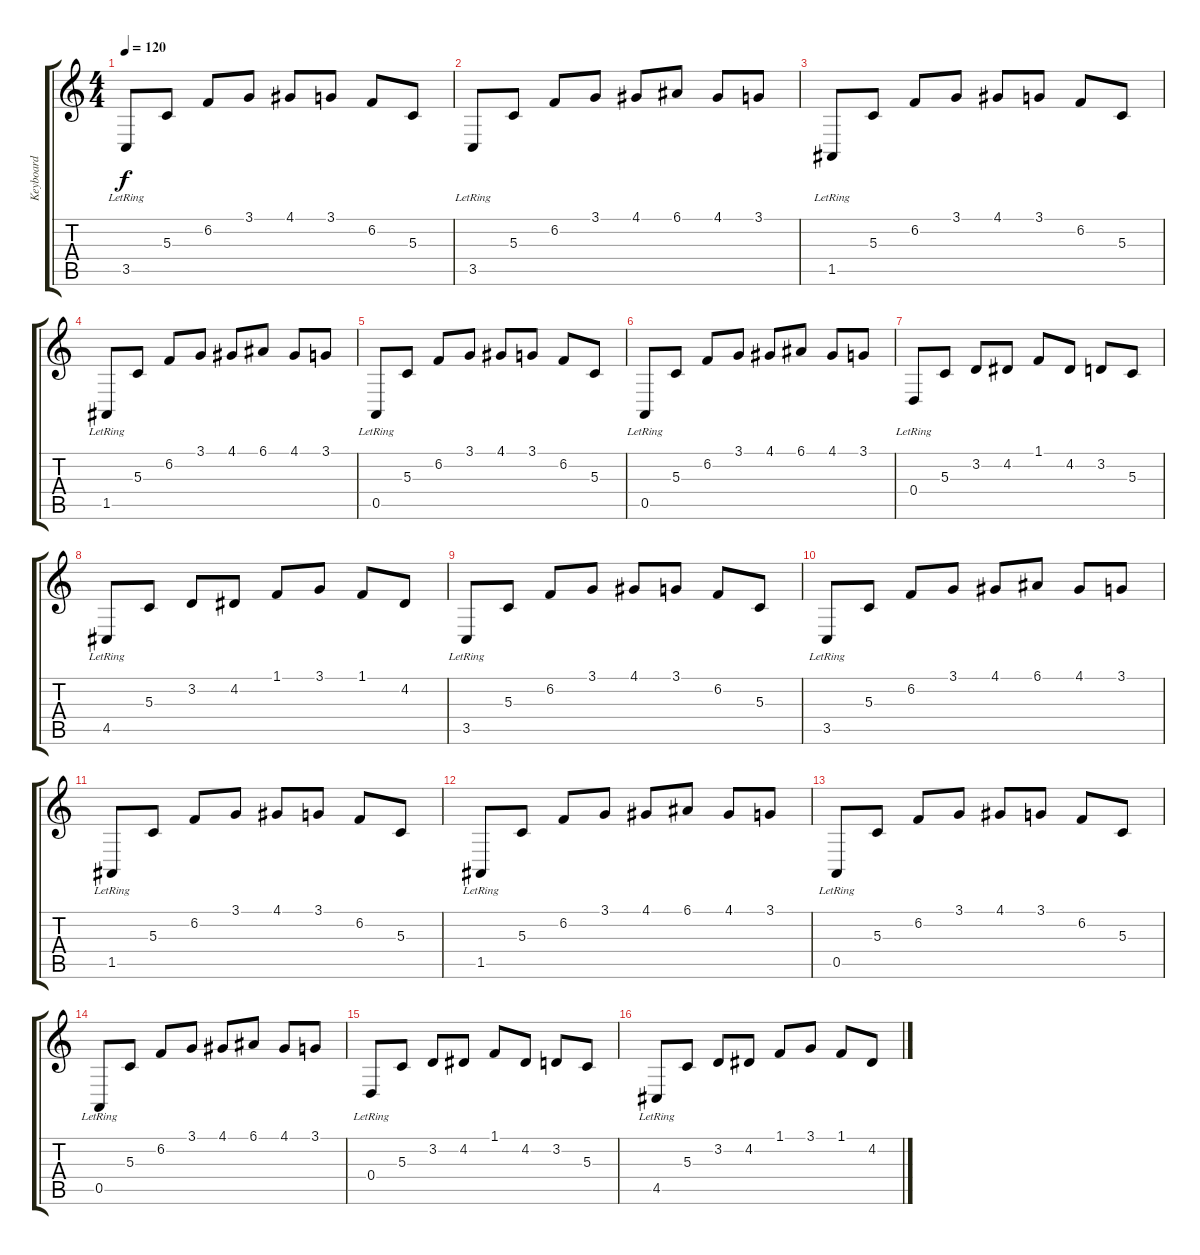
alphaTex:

\track ("Keyboard" "Keyboard") {instrument pad4choir}
\staff {score tabs}
\tuning (E4 B3 G3 D3 A2 E2) {hide}
\ts (4 4)
\tempo 120
\clef g2
\ks c
3.5{lr}.8{dy f} 5.3.8 6.2.8 3.1.8 4.1.8 3.1.8 6.2.8 5.3.8 |
3.5{lr}.8 5.3.8 6.2.8 3.1.8 4.1.8 6.1.8 4.1.8 3.1.8 |
1.5{lr}.8 5.3.8 6.2.8 3.1.8 4.1.8 3.1.8 6.2.8 5.3.8 |
1.5{lr}.8 5.3.8 6.2.8 3.1.8 4.1.8 6.1.8 4.1.8 3.1.8 |
0.5{lr}.8 5.3.8 6.2.8 3.1.8 4.1.8 3.1.8 6.2.8 5.3.8 |
0.5{lr}.8 5.3.8 6.2.8 3.1.8 4.1.8 6.1.8 4.1.8 3.1.8 |
0.4{lr}.8 5.3.8 3.2.8 4.2.8 1.1.8 4.2.8 3.2.8 5.3.8 |
4.5{lr}.8 5.3.8 3.2.8 4.2.8 1.1.8 3.1.8 1.1.8 4.2.8 |
3.5{lr}.8 5.3.8 6.2.8 3.1.8 4.1.8 3.1.8 6.2.8 5.3.8 |
3.5{lr}.8 5.3.8 6.2.8 3.1.8 4.1.8 6.1.8 4.1.8 3.1.8 |
1.5{lr}.8 5.3.8 6.2.8 3.1.8 4.1.8 3.1.8 6.2.8 5.3.8 |
1.5{lr}.8 5.3.8 6.2.8 3.1.8 4.1.8 6.1.8 4.1.8 3.1.8 |
0.5{lr}.8 5.3.8 6.2.8 3.1.8 4.1.8 3.1.8 6.2.8 5.3.8 |
0.5{lr}.8 5.3.8 6.2.8 3.1.8 4.1.8 6.1.8 4.1.8 3.1.8 |
0.4{lr}.8 5.3.8 3.2.8 4.2.8 1.1.8 4.2.8 3.2.8 5.3.8 |
4.5{lr}.8 5.3.8 3.2.8 4.2.8 1.1.8 3.1.8 1.1.8 4.2.8
